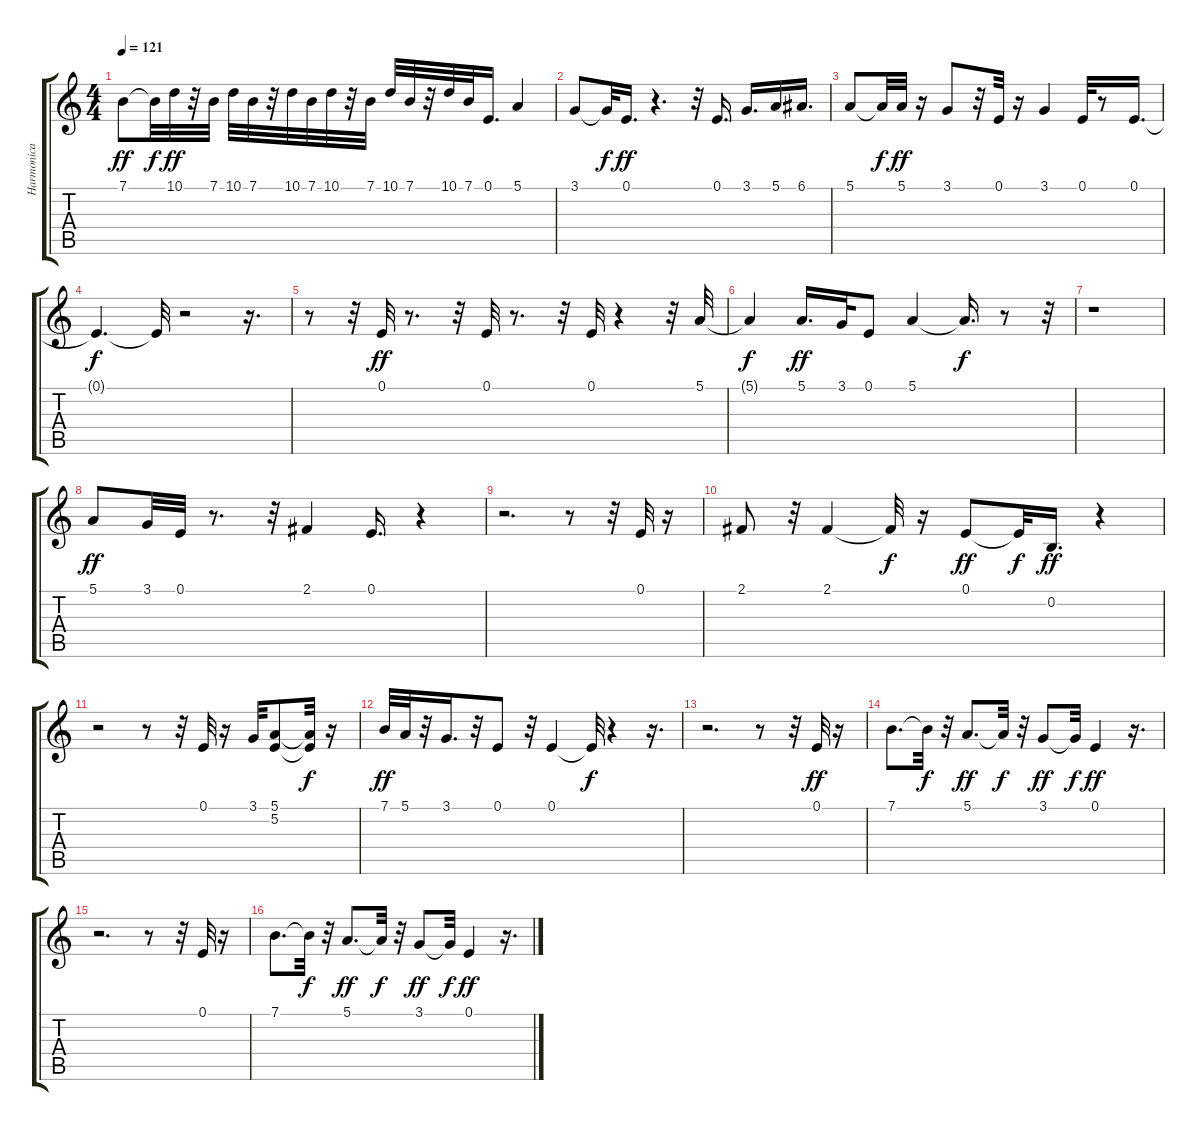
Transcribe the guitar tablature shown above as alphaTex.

\track ("Harmonica (Dbl)" "Harmonica ") {instrument harmonica}
\staff {score tabs}
\tuning (E4 B3 G3 D3 A2 E2) {hide}
\ts (4 4)
\tempo 121
\clef g2
\ks c
7.1.8{dy ff} 7.1{t}.32{dy f} 10.1.32{dy ff} r.32 7.1.32 10.1.32 7.1.32 r.32 10.1.32 7.1.32 10.1.32 r.32 7.1.32 10.1.32 7.1.32 r.32 10.1.32 7.1.32 0.1.16{d} 5.1.4 |
3.1.8 3.1{t}.32{dy f} 0.1.16{d dy ff} r.4{d} r.32 0.1.16{d} 3.1.16{d} 5.1.16 6.1.16{d} |
5.1.8 5.1{t}.32{dy f} 5.1.32{dy ff} r.16 3.1.8 r.32 0.1.32 r.16 3.1.4 0.1.32 r.8 0.1.16{d} |
0.1{t}.4{d dy f} 0.1{t}.32 r.2 r.16{d} |
r.8 r.32 0.1.32{dy ff} r.8{d} r.32 0.1.32 r.8{d} r.32 0.1.32 r.4 r.32 5.1.32 |
5.1{t}.4{dy f} 5.1.16{d dy ff} 3.1.32 0.1.8 5.1.4 5.1{t}.16{d dy f} r.8 r.32 |
r.1 |
5.1.8{dy ff} 3.1.32 0.1.32 r.8{d} r.32 2.1.4 0.1.16{d} r.4 |
r.2{d} r.8 r.32 0.1.32 r.16 |
2.1.8 r.32 2.1.4 2.1{t}.32{dy f} r.16 0.1.8{dy ff} 0.1{t}.32{dy f} 0.2.16{d dy ff} r.4 |
r.2 r.8 r.32 0.1.32 r.16 3.1.32 (5.1 5.2).8 (5.1{t} 5.2{t}).32{dy f} r.16 |
7.1.32{dy ff} 5.1.32 r.32 3.1.16{d} r.32 0.1.8 r.32 0.1.4 0.1{t}.32{dy f} r.4 r.16{d} |
r.2{d} r.8 r.32 0.1.32{dy ff} r.16 |
7.1.8{d} 7.1{t}.32{dy f} r.32 5.1.8{d dy ff} 5.1{t}.32{dy f} r.32 3.1.8{dy ff} 3.1{t}.32{dy f} 0.1.4{dy ff} r.16{d} |
r.2{d} r.8 r.32 0.1.32 r.16 |
7.1.8{d} 7.1{t}.32{dy f} r.32 5.1.8{d dy ff} 5.1{t}.32{dy f} r.32 3.1.8{dy ff} 3.1{t}.32{dy f} 0.1.4{dy ff} r.16{d}
